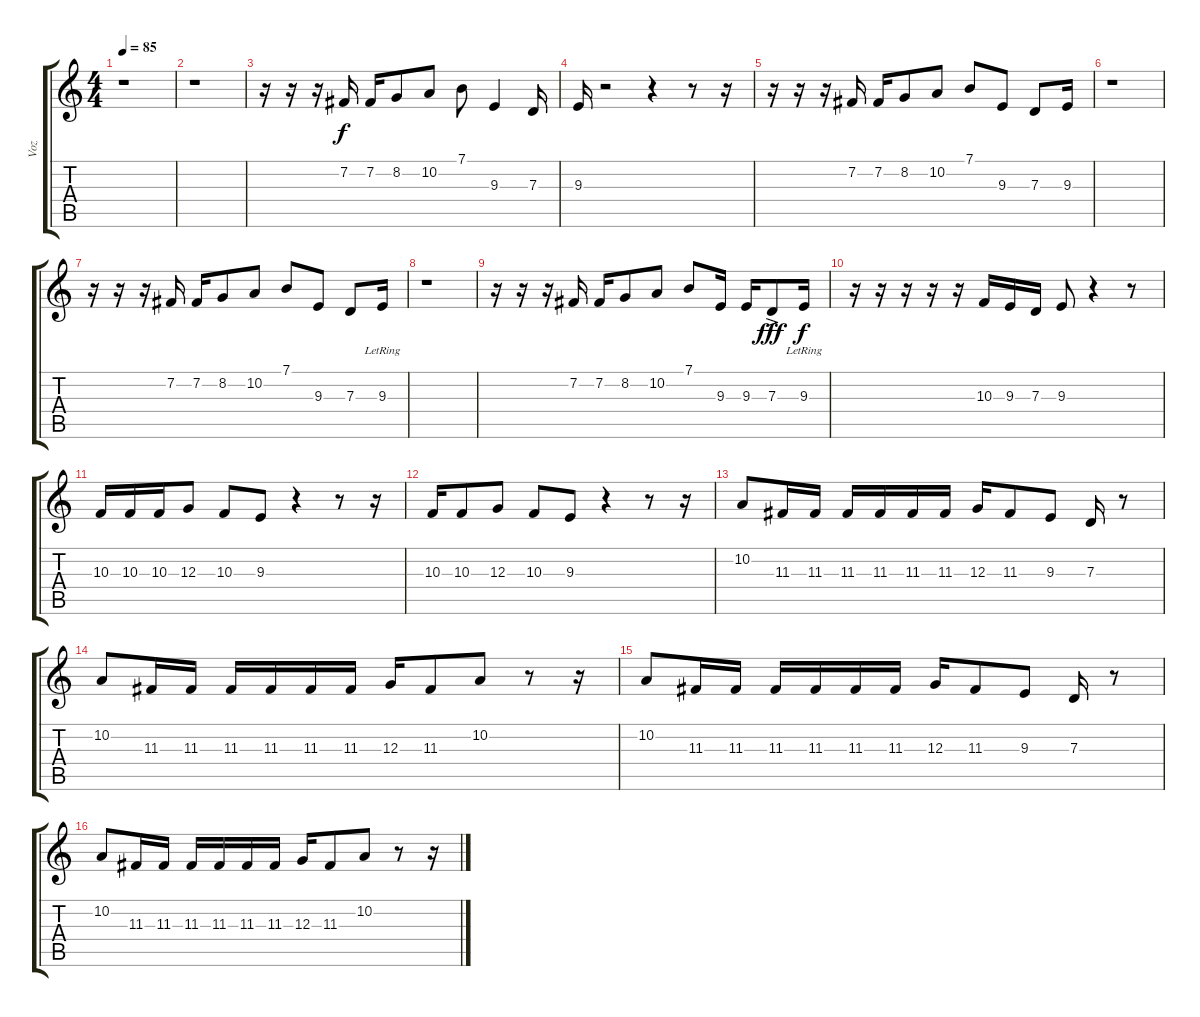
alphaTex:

\track ("Voz" "Voz") {instrument stringensemble1}
\staff {score tabs}
\tuning (E4 B3 G3 D3 A2 E2) {hide}
\ts (4 4)
\tempo 85
\clef g2
\ks c
r.1{dy f instrument stringensemble1} |
r.1 |
r.16 r.16 r.16 7.2.16 7.2.16 8.2.8 10.2.8 7.1.8 9.3.4 7.3.16 |
9.3.16 r.2 r.4 r.8 r.16 |
r.16 r.16 r.16 7.2.16 7.2.16 8.2.8 10.2.8 7.1.8 9.3.8 7.3.8 9.3.16 |
r.1 |
r.16 r.16 r.16 7.2.16 7.2.16 8.2.8 10.2.8 7.1.8 9.3.8 7.3.8 9.3{lr}.16 |
r.1 |
r.16 r.16 r.16 7.2.16 7.2.16 8.2.8 10.2.8 7.1.8 9.3.16 9.3.16 7.3{ac}.8{dy fff} 9.3{lr}.16{dy f} |
r.16 r.16 r.16 r.16 r.16 10.3.16 9.3.16 7.3.16 9.3.8 r.4 r.8 |
10.3.16 10.3.16 10.3.16 12.3.8 10.3.8 9.3.8 r.4 r.8 r.16 |
10.3.16 10.3.8 12.3.8 10.3.8 9.3.8 r.4 r.8 r.16 |
10.2.8 11.3.16 11.3.16 11.3.16 11.3.16 11.3.16 11.3.16 12.3.16 11.3.8 9.3.8 7.3.16 r.8 |
10.2.8 11.3.16 11.3.16 11.3.16 11.3.16 11.3.16 11.3.16 12.3.16 11.3.8 10.2.8 r.8 r.16 |
10.2.8 11.3.16 11.3.16 11.3.16 11.3.16 11.3.16 11.3.16 12.3.16 11.3.8 9.3.8 7.3.16 r.8 |
10.2.8 11.3.16 11.3.16 11.3.16 11.3.16 11.3.16 11.3.16 12.3.16 11.3.8 10.2.8 r.8 r.16
